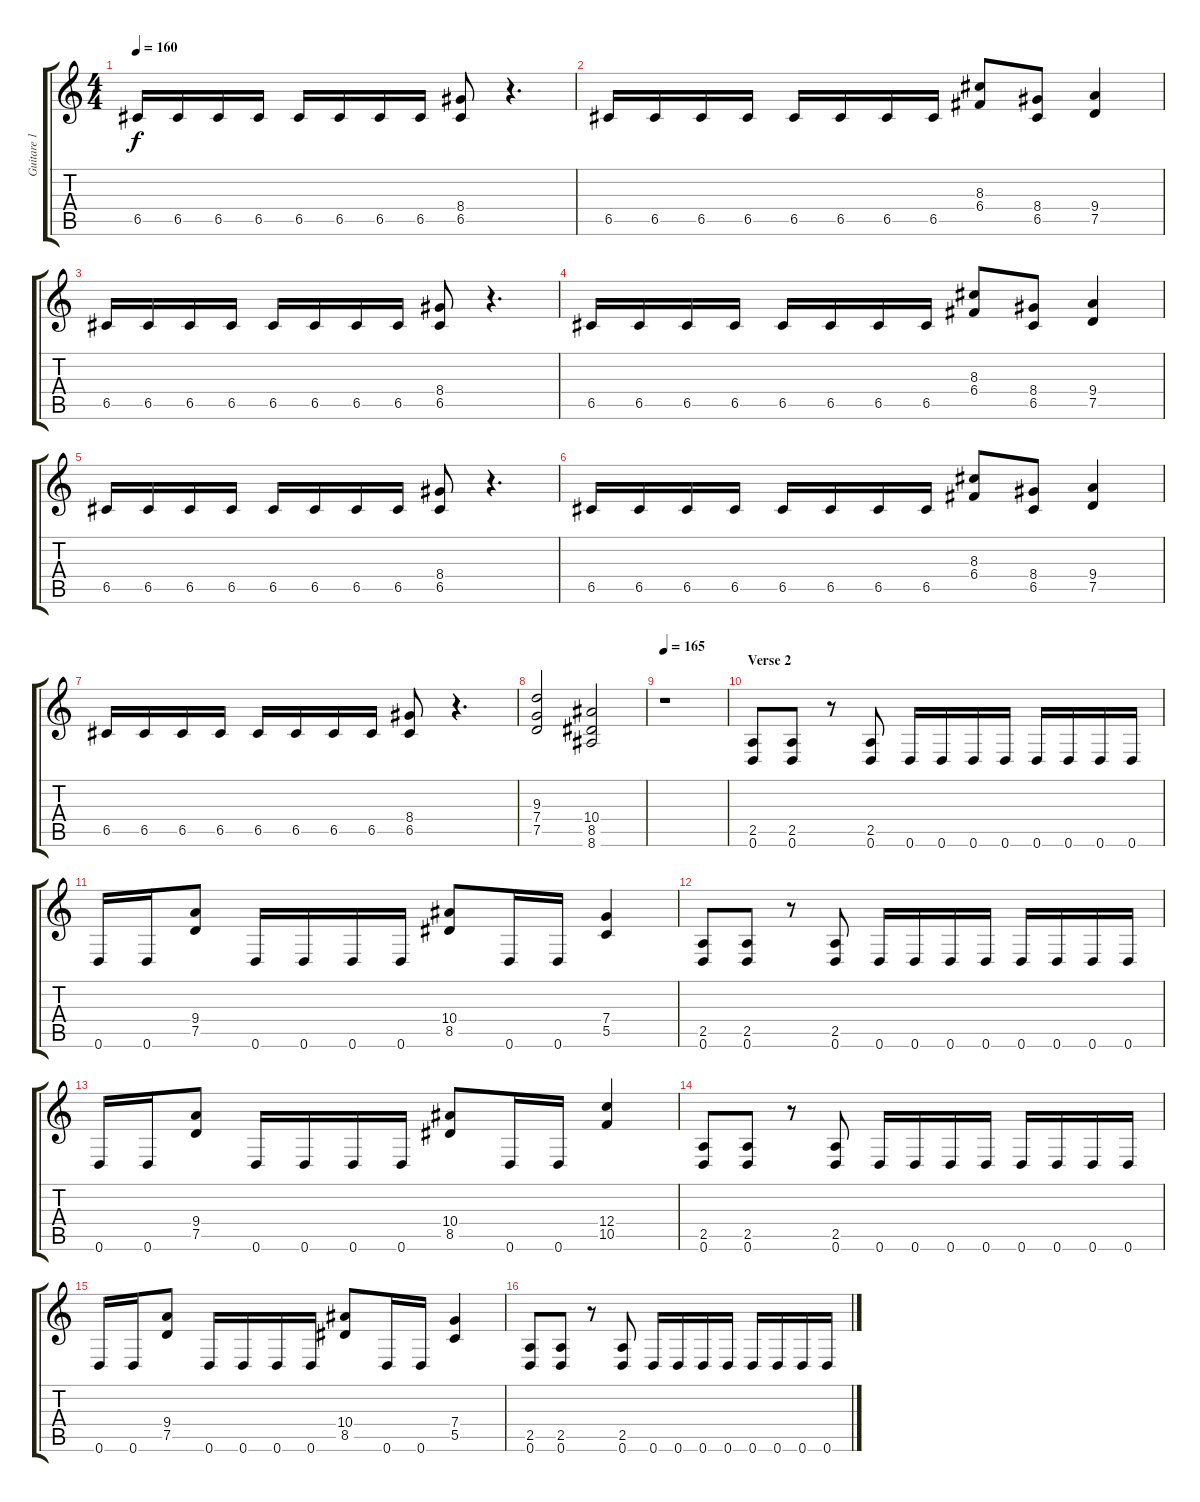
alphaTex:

\track ("Guitare 1" "Guitare 1") {instrument distortionguitar}
\staff {score tabs}
\tuning (D4 A3 F3 C3 G2 D2) {hide}
\ts (4 4)
\tempo 160
\clef g2
\ks c
6.5.16{dy f} 6.5.16 6.5.16 6.5.16 6.5.16 6.5.16 6.5.16 6.5.16 (8.4 6.5).8 r.4{d} |
6.5.16 6.5.16 6.5.16 6.5.16 6.5.16 6.5.16 6.5.16 6.5.16 (8.3 6.4).8 (8.4 6.5).8 (9.4 7.5).4 |
6.5.16 6.5.16 6.5.16 6.5.16 6.5.16 6.5.16 6.5.16 6.5.16 (8.4 6.5).8 r.4{d} |
6.5.16 6.5.16 6.5.16 6.5.16 6.5.16 6.5.16 6.5.16 6.5.16 (8.3 6.4).8 (8.4 6.5).8 (9.4 7.5).4 |
6.5.16 6.5.16 6.5.16 6.5.16 6.5.16 6.5.16 6.5.16 6.5.16 (8.4 6.5).8 r.4{d} |
6.5.16 6.5.16 6.5.16 6.5.16 6.5.16 6.5.16 6.5.16 6.5.16 (8.3 6.4).8 (8.4 6.5).8 (9.4 7.5).4 |
6.5.16 6.5.16 6.5.16 6.5.16 6.5.16 6.5.16 6.5.16 6.5.16 (8.4 6.5).8 r.4{d} |
(9.3 7.4 7.5).2 (10.4 8.5 8.6).2 |
\tempo 165
r.1 |
\section ("" "Verse 2")
(2.5 0.6).8 (2.5 0.6).8 r.8 (2.5 0.6).8 0.6.16 0.6.16 0.6.16 0.6.16 0.6.16 0.6.16 0.6.16 0.6.16 |
0.6.16 0.6.16 (9.4 7.5).8 0.6.16 0.6.16 0.6.16 0.6.16 (10.4 8.5).8 0.6.16 0.6.16 (7.4 5.5).4 |
(2.5 0.6).8 (2.5 0.6).8 r.8 (2.5 0.6).8 0.6.16 0.6.16 0.6.16 0.6.16 0.6.16 0.6.16 0.6.16 0.6.16 |
0.6.16 0.6.16 (9.4 7.5).8 0.6.16 0.6.16 0.6.16 0.6.16 (10.4 8.5).8 0.6.16 0.6.16 (12.4 10.5).4 |
(2.5 0.6).8 (2.5 0.6).8 r.8 (2.5 0.6).8 0.6.16 0.6.16 0.6.16 0.6.16 0.6.16 0.6.16 0.6.16 0.6.16 |
0.6.16 0.6.16 (9.4 7.5).8 0.6.16 0.6.16 0.6.16 0.6.16 (10.4 8.5).8 0.6.16 0.6.16 (7.4 5.5).4 |
(2.5 0.6).8 (2.5 0.6).8 r.8 (2.5 0.6).8 0.6.16 0.6.16 0.6.16 0.6.16 0.6.16 0.6.16 0.6.16 0.6.16
